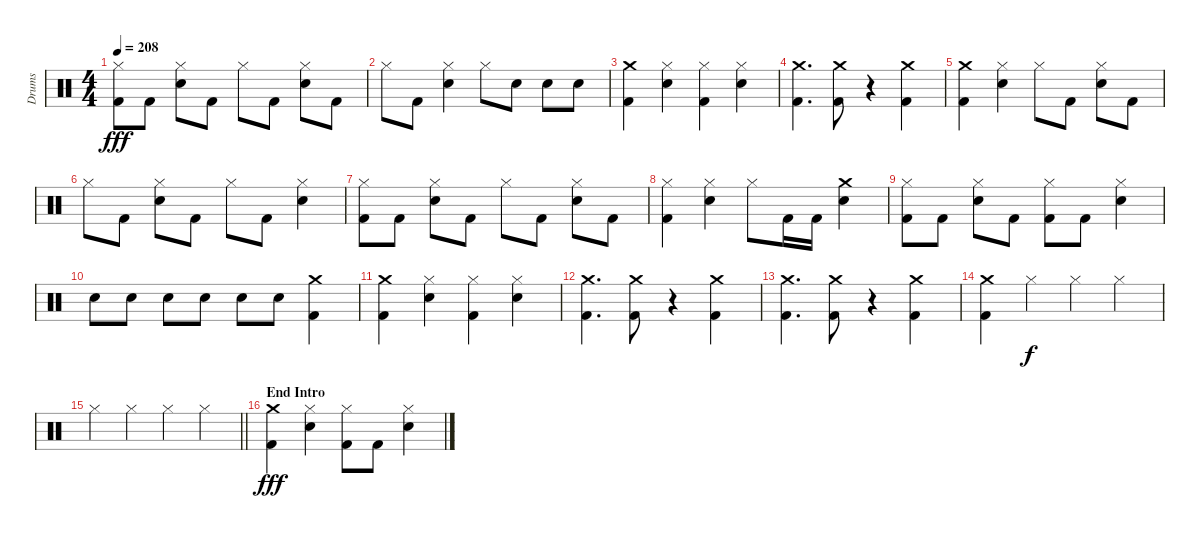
\track ("Drums" "Drums") {instrument percussion}
\staff {score}
\articulation defaults
\ts (4 4)
\tempo 208
\clef neutral
\ks c
("Kick (hit) 2" "Hi-Hat (closed)").8{dy fff} "Kick (hit) 2".8 ("Snare (hit) 2" "Hi-Hat (closed)").8 "Kick (hit) 2".8 "Hi-Hat (closed)".8 "Kick (hit) 2".8 ("Hi-Hat (closed)" "Snare (hit) 2").8 "Kick (hit) 2".8 |
"Hi-Hat (closed)".8 "Kick (hit) 2".8 ("Snare (hit) 2" "Hi-Hat (closed)").4 "Hi-Hat (closed)".8 "Snare (hit) 2".8 "Snare (hit) 2".8 "Snare (hit) 2".8 |
("Crash medium (hit)" "Kick (hit) 2").4 ("Snare (hit) 2" "Hi-Hat (closed)").4 ("Hi-Hat (closed)" "Kick (hit) 2").4 ("Hi-Hat (closed)" "Snare (hit) 2").4 |
("Crash medium (hit)" "Kick (hit) 2").4{d} ("Crash medium (hit)" "Kick (hit) 2").8 r.4 ("Crash medium (hit)" "Kick (hit) 2").4 |
("Crash medium (hit)" "Kick (hit) 2").4 ("Snare (hit) 2" "Hi-Hat (closed)").4 "Hi-Hat (closed)".8 "Kick (hit) 2".8 ("Snare (hit) 2" "Hi-Hat (closed)").8 "Kick (hit) 2".8 |
"Hi-Hat (closed)".8 "Kick (hit) 2".8 ("Snare (hit) 2" "Hi-Hat (closed)").8 "Kick (hit) 2".8 "Hi-Hat (closed)".8 "Kick (hit) 2".8 ("Snare (hit) 2" "Hi-Hat (closed)").4 |
("Kick (hit) 2" "Hi-Hat (closed)").8 "Kick (hit) 2".8 ("Snare (hit) 2" "Hi-Hat (closed)").8 "Kick (hit) 2".8 "Hi-Hat (closed)".8 "Kick (hit) 2".8 ("Snare (hit) 2" "Hi-Hat (closed)").8 "Kick (hit) 2".8 |
("Kick (hit) 2" "Hi-Hat (closed)").4 ("Snare (hit) 2" "Hi-Hat (closed)").4 "Hi-Hat (closed)".8 "Kick (hit) 2".16 "Kick (hit) 2".16 ("Snare (hit) 2" "Crash medium (hit)").4 |
("Kick (hit) 2" "Hi-Hat (closed)").8 "Kick (hit) 2".8 ("Snare (hit) 2" "Hi-Hat (closed)").8 "Kick (hit) 2".8 ("Kick (hit) 2" "Hi-Hat (closed)").8 "Kick (hit) 2".8 ("Snare (hit) 2" "Hi-Hat (closed)").4 |
"Snare (hit) 2".8 "Snare (hit) 2".8 "Snare (hit) 2".8 "Snare (hit) 2".8 "Snare (hit) 2".8 "Snare (hit) 2".8 ("Kick (hit) 2" "Crash medium (hit)").4 |
("Crash medium (hit)" "Kick (hit) 2").4 ("Hi-Hat (closed)" "Snare (hit) 2").4 ("Hi-Hat (closed)" "Kick (hit) 2").4 ("Hi-Hat (closed)" "Snare (hit) 2").4 |
("Crash medium (hit)" "Kick (hit) 2").4{d} ("Crash medium (hit)" "Kick (hit) 2").8 r.4 ("Crash medium (hit)" "Kick (hit) 2").4 |
("Crash medium (hit)" "Kick (hit) 2").4{d} ("Crash medium (hit)" "Kick (hit) 2").8 r.4 ("Crash medium (hit)" "Kick (hit) 2").4 |
("Kick (hit) 2" "Crash medium (hit)").4 "Hi-Hat (closed)".4{dy f} "Hi-Hat (closed)".4 "Hi-Hat (closed)".4 |
\barLineRight lightlight "Hi-Hat (closed)".4 "Hi-Hat (closed)".4 "Hi-Hat (closed)".4 "Hi-Hat (closed)".4
|
\section ("" "End Intro")
("Kick (hit) 2" "Crash medium (hit)").4{dy fff} ("Snare (hit) 2" "Hi-Hat (closed)").4 ("Hi-Hat (closed)" "Kick (hit) 2").8 "Kick (hit) 2".8 ("Hi-Hat (closed)" "Snare (hit) 2").4
